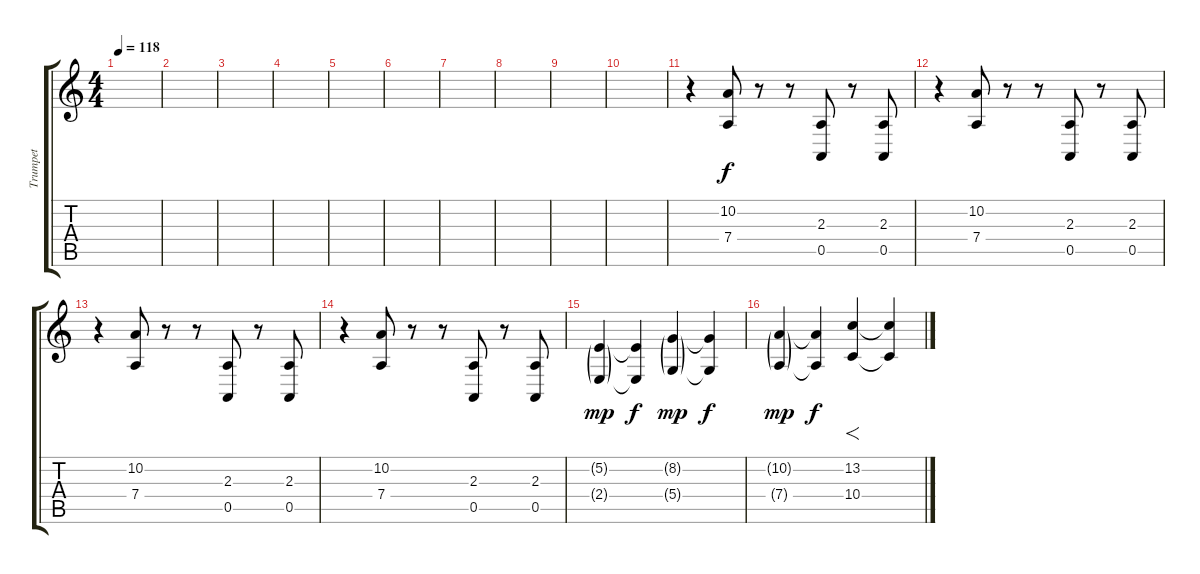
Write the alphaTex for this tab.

\track ("Trumpet" "Trumpet") {instrument mutedtrumpet}
\staff {score tabs}
\tuning (E4 B3 G3 D3 A2 E2) {hide}
\ts (4 4)
\tempo 118
\clef g2
\ks c
|
|
|
|
|
|
|
|
|
|
r.4 (10.2 7.4).8 r.8 r.8 (2.3 0.5).8 r.8 (2.3 0.5).8 |
r.4 (10.2 7.4).8 r.8 r.8 (2.3 0.5).8 r.8 (2.3 0.5).8 |
r.4 (10.2 7.4).8 r.8 r.8 (2.3 0.5).8 r.8 (2.3 0.5).8 |
r.4 (10.2 7.4).8 r.8 r.8 (2.3 0.5).8 r.8 (2.3 0.5).8 |
(5.2{g} 2.4{g}).4{dy mp} (5.2{t} 2.4{t}).4{dy f} (8.2{g} 5.4{g}).4{dy mp} (8.2{t} 5.4{t}).4{dy f} |
(10.2{g} 7.4{g}).4{dy mp} (10.2{t} 7.4{t}).4{dy f} (13.2 10.4).4{f} (13.2{t} 10.4{t}).4
